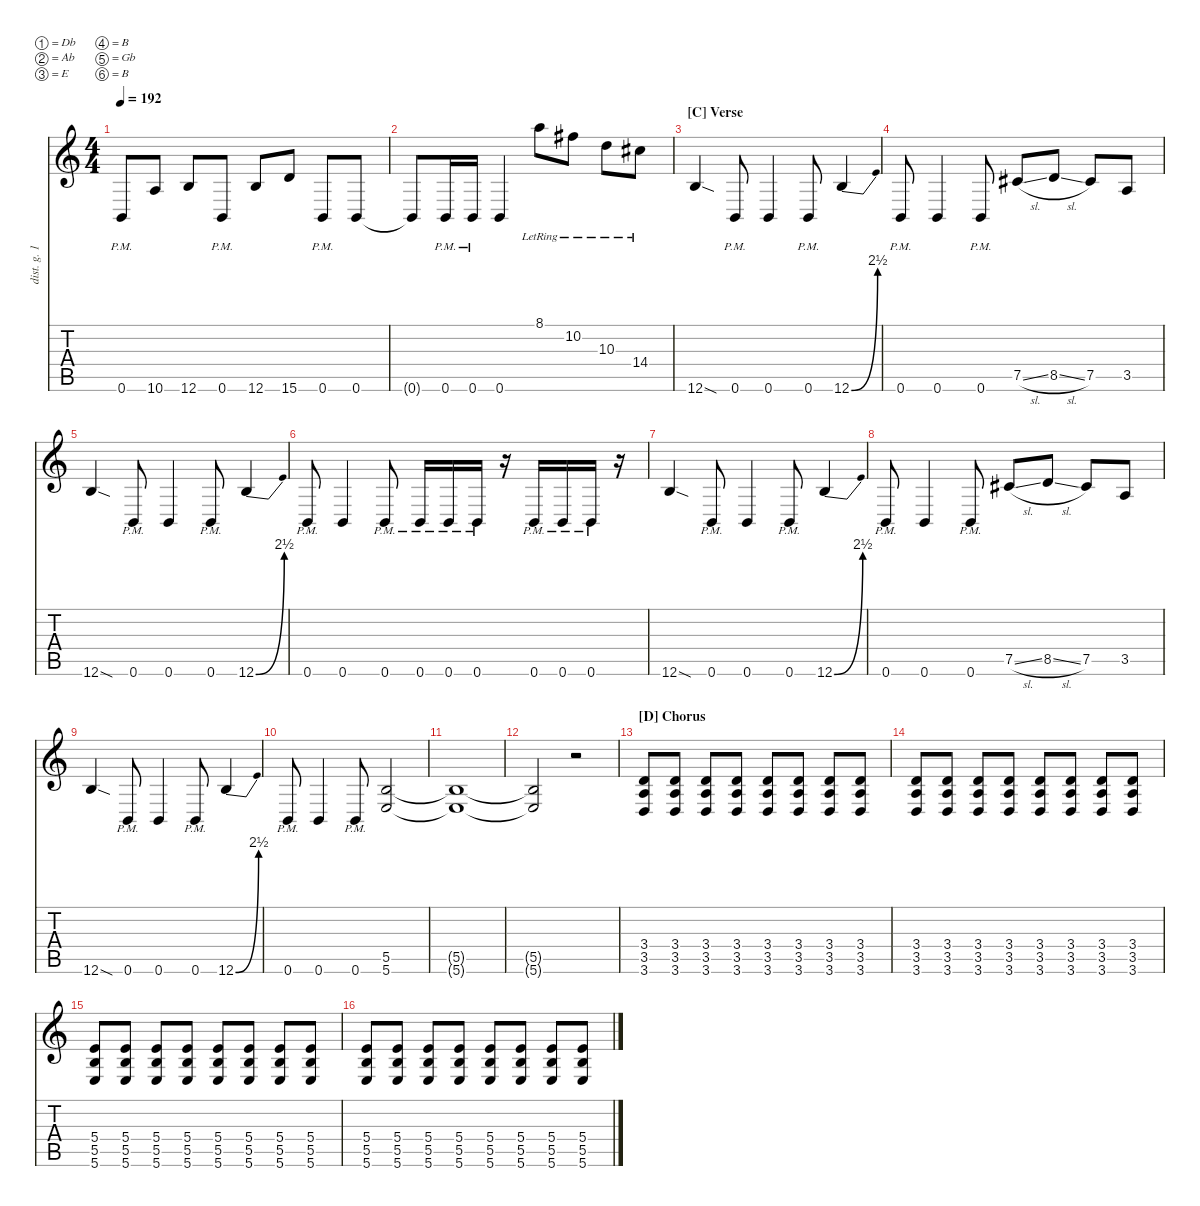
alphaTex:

\defaultSystemsLayout 4
\hideDynamics
\bracketExtendMode nobrackets
\otherSystemsTrackNameOrientation horizontal
\track ("Distortion Guitar 1" "dist. g. 1") {instrument distortionguitar}
\staff {score tabs}
\tuning (Db4 Ab3 E3 B2 Gb2 B1)
\ts (4 4)
\tempo 192
\clef g2
\ks c
0.6{pm}.8{dy ff beam Up} 10.6.8{beam Up} 12.6.8{beam Up} 0.6{pm}.8{beam Up} 12.6.8{beam Up} 15.6.8{beam Up} 0.6{pm}.8{beam Up} 0.6.8{beam Up} |
0.6{t}.8{beam Up} 0.6{pm}.16{beam Up} 0.6{pm}.16{beam Up} 0.6.4{beam Up} 8.1{lr}.8{beam Down} 10.2{lr acc #}.8{beam Down} 10.3{lr}.8{beam Down} 14.4{lr acc #}.8{beam Down} |
\section ("C" "Verse")
12.6{sod}.4{beam Up} 0.6{pm}.8{beam Up} 0.6.4{beam Up} 0.6{pm}.8{beam Up} 12.6{be (bend 0 0 16.2 10)}.4{beam Up} |
0.6{pm}.8{beam Up} 0.6.4{beam Up} 0.6{pm}.8{beam Up} 7.5{sl acc #}.8{beam Up} 8.5{sl}.8{beam Up} 7.5{acc #}.8{beam Up} 3.5.8{beam Up} |
12.6{sod}.4{beam Up} 0.6{pm}.8{beam Up} 0.6.4{beam Up} 0.6{pm}.8{beam Up} 12.6{be (bend 0 0 16.2 10)}.4{beam Up} |
0.6{pm}.8{beam Up} 0.6.4{beam Up} 0.6{pm}.8{beam Up} 0.6{pm}.16{beam Up} 0.6{pm}.16{beam Up} 0.6{pm}.16{beam Up} r.16{beam Up} 0.6{pm}.16{beam Up} 0.6{pm}.16{beam Up} 0.6{pm}.16{beam Up} r.16{beam Up} |
12.6{sod}.4{beam Up} 0.6{pm}.8{beam Up} 0.6.4{beam Up} 0.6{pm}.8{beam Up} 12.6{be (bend 0 0 16.2 10)}.4{beam Up} |
0.6{pm}.8{beam Up} 0.6.4{beam Up} 0.6{pm}.8{beam Up} 7.5{sl acc #}.8{beam Up} 8.5{sl}.8{beam Up} 7.5{acc #}.8{beam Up} 3.5.8{beam Up} |
12.6{sod}.4{beam Up} 0.6{pm}.8{beam Up} 0.6.4{beam Up} 0.6{pm}.8{beam Up} 12.6{be (bend 0 0 16.2 10)}.4{beam Up} |
0.6{pm}.8{beam Up} 0.6.4{beam Up} 0.6{pm}.8{beam Up} (5.6 5.5).2{beam Up} |
(5.6{t} 5.5{t}).1{beam Up} |
(5.6{t} 5.5{t}).2{beam Up} r.2{beam Up} |
\section ("D" "Chorus")
(3.6 3.5 3.4).8{beam Up} (3.6 3.5 3.4).8{beam Up} (3.6 3.5 3.4).8{beam Up} (3.6 3.5 3.4).8{beam Up} (3.6 3.5 3.4).8{beam Up} (3.6 3.5 3.4).8{beam Up} (3.6 3.5 3.4).8{beam Up} (3.6 3.5 3.4).8{beam Up} |
(3.6 3.5 3.4).8{beam Up} (3.6 3.5 3.4).8{beam Up} (3.6 3.5 3.4).8{beam Up} (3.6 3.5 3.4).8{beam Up} (3.6 3.5 3.4).8{beam Up} (3.6 3.5 3.4).8{beam Up} (3.6 3.5 3.4).8{beam Up} (3.6 3.5 3.4).8{beam Up} |
(5.6 5.5 5.4).8{beam Up} (5.6 5.5 5.4).8{beam Up} (5.6 5.5 5.4).8{beam Up} (5.6 5.5 5.4).8{beam Up} (5.6 5.5 5.4).8{beam Up} (5.6 5.5 5.4).8{beam Up} (5.6 5.5 5.4).8{beam Up} (5.6 5.5 5.4).8{beam Up} |
(5.6 5.5 5.4).8{beam Up} (5.6 5.5 5.4).8{beam Up} (5.6 5.5 5.4).8{beam Up} (5.6 5.5 5.4).8{beam Up} (5.6 5.5 5.4).8{beam Up} (5.6 5.5 5.4).8{beam Up} (5.6 5.5 5.4).8{beam Up} (5.6 5.5 5.4).8{beam Up}
